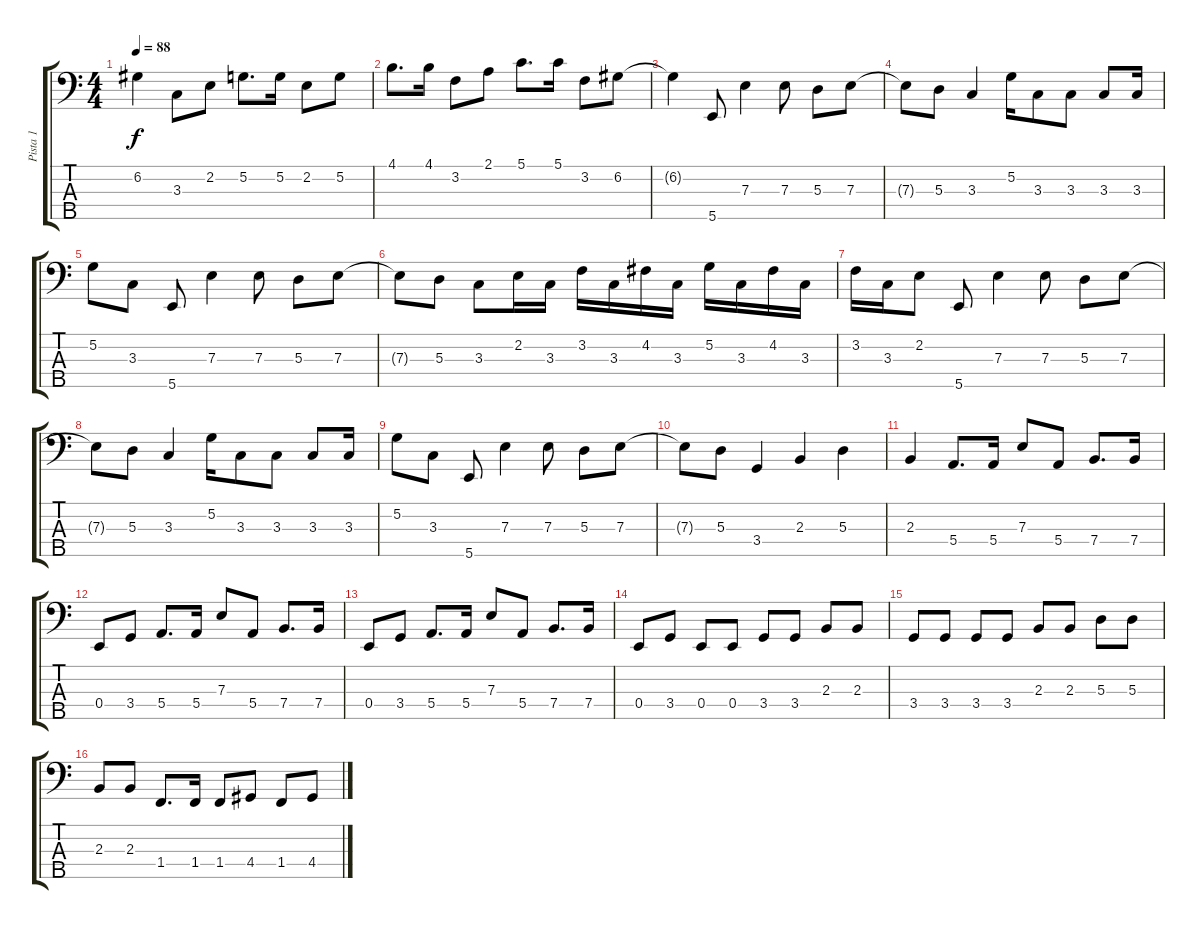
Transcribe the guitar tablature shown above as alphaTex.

\track ("Pista 1" "Pista 1") {instrument electricbassfinger}
\staff {score tabs}
\tuning (G2 D2 A1 E1 B0) {hide}
\ts (4 4)
\tempo 88
\clef f4
\ks c
6.2{t}.4{dy f} 3.3.8 2.2.8 5.2.8{d} 5.2.16 2.2.8 5.2.8 |
4.1.8{d} 4.1.16 3.2.8 2.1.8 5.1.8{d} 5.1.16 3.2.8 6.2.8 |
6.2{t}.4 5.5.8 7.3.4 7.3.8 5.3.8 7.3.8 |
7.3{t}.8 5.3.8 3.3.4 5.2.16 3.3.8 3.3.8 3.3.8 3.3.16 |
5.2.8 3.3.8 5.5.8 7.3.4 7.3.8 5.3.8 7.3.8 |
7.3{t}.8 5.3.8 3.3.8 2.2.16 3.3.16 3.2.16 3.3.16 4.2.16 3.3.16 5.2.16 3.3.16 4.2.16 3.3.16 |
3.2.16 3.3.16 2.2.8 5.5.8 7.3.4 7.3.8 5.3.8 7.3.8 |
7.3{t}.8 5.3.8 3.3.4 5.2.16 3.3.8 3.3.8 3.3.8 3.3.16 |
5.2.8 3.3.8 5.5.8 7.3.4 7.3.8 5.3.8 7.3.8 |
7.3{t}.8 5.3.8 3.4.4 2.3.4 5.3.4 |
2.3.4 5.4.8{d} 5.4.16 7.3.8 5.4.8 7.4.8{d} 7.4.16 |
0.4.8 3.4.8 5.4.8{d} 5.4.16 7.3.8 5.4.8 7.4.8{d} 7.4.16 |
0.4.8 3.4.8 5.4.8{d} 5.4.16 7.3.8 5.4.8 7.4.8{d} 7.4.16 |
0.4.8 3.4.8 0.4.8 0.4.8 3.4.8 3.4.8 2.3.8 2.3.8 |
3.4.8 3.4.8 3.4.8 3.4.8 2.3.8 2.3.8 5.3.8 5.3.8 |
2.3.8 2.3.8 1.4.8{d} 1.4.16 1.4.8 4.4.8 1.4.8 4.4.8
